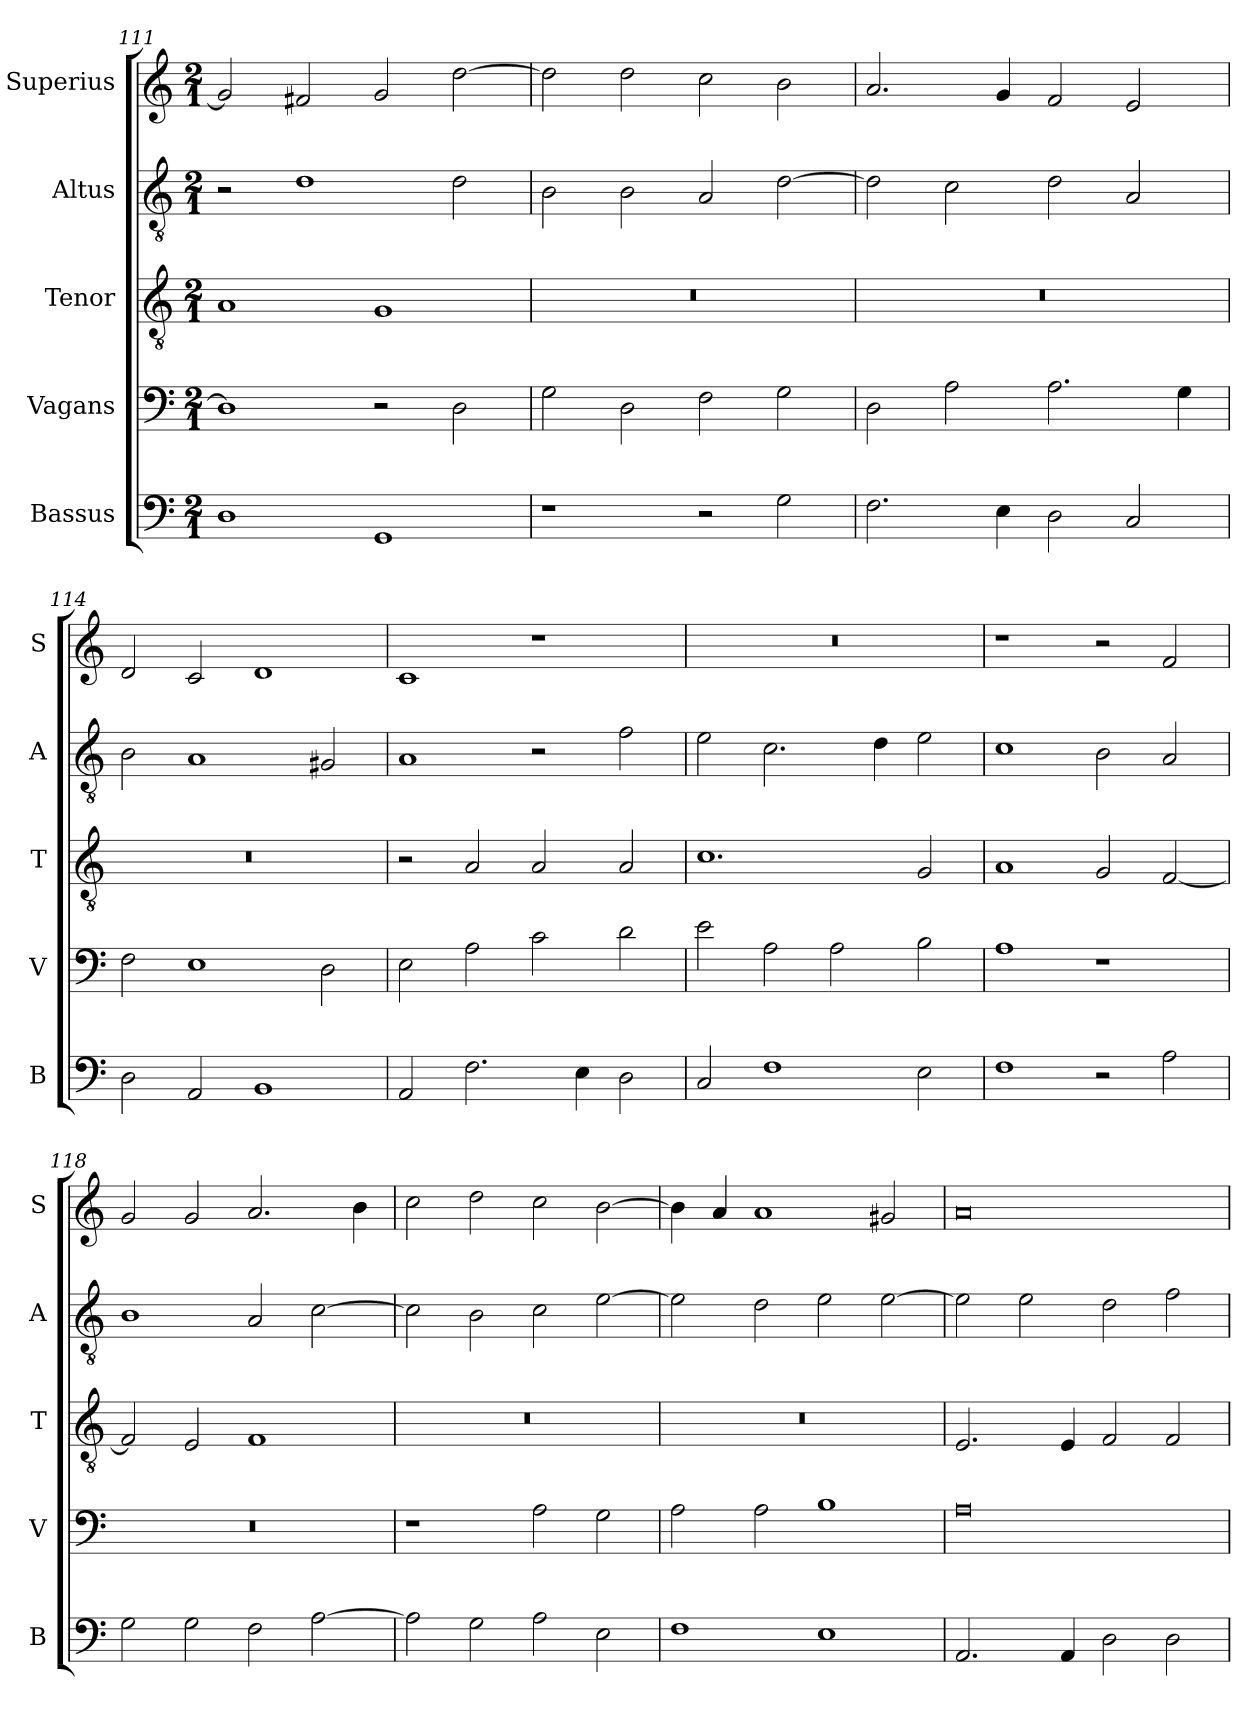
**kern	**kern	**kern	**kern	**kern
*part5	*part4	*part3	*part2	*part1
*staff5	*staff4	*staff3	*staff2	*staff1
*I"Bassus	*I"Vagans	*I"Tenor	*I"Altus	*I"Superius
*I'B	*I'V	*I'T	*I'A	*I'S
*clefF4	*clefF4	*clefGv2	*clefGv2	*clefG2
*k[]	*k[]	*k[]	*k[]	*k[]
*M2/1	*M2/1	*M2/1	*M2/1	*M2/1
=111	=111	=111	=111	=111
1D	1D]	1A	2r	2g/]
.	.	.	1d	2f#X/
1GG	2r	1G	.	2g/
.	2D\	.	2d\	[2dd\
=112	=112	=112	=112	=112
1r	2G\	0r	2B\	2dd\]
.	2D\	.	2B\	2dd\
2r	2F\	.	2A/	2cc\
2G\	2G\	.	[2d\	2b\
=113	=113	=113	=113	=113
2.F\	2D\	0r	2d\]	2.a/
.	2A\	.	2c\	.
4E\	.	.	.	4g/
2D\	2.A\	.	2d\	2f/
2C/	.	.	2A/	2e/
.	4G\	.	.	.
=114	=114	=114	=114	=114
2D\	2F\	0r	2B\	2d/
2AA/	1E	.	1A	2c/
1BB	.	.	.	1d
.	2D\	.	2G#X/	.
=115	=115	=115	=115	=115
2AA/	2E\	2r	1A	1c
2.F\	2A\	2A/	.	.
.	2c\	2A/	2r	1r
4E\	.	.	.	.
2D\	2d\	2A/	2f\	.
=116	=116	=116	=116	=116
2C/	2e\	1.c	2e\	0r
1F	2A\	.	2.c\	.
.	2A\	.	.	.
.	.	.	4d\	.
2E\	2B\	2G/	2e\	.
=117	=117	=117	=117	=117
1F	1A	1A	1c	1r
2r	1r	2G/	2B\	2r
2A\	.	[2F/	2A/	2f/
=118	=118	=118	=118	=118
2G\	0r	2F/]	1B	2g/
2G\	.	2E/	.	2g/
2F\	.	1F	2A/	2.a/
[2A\	.	.	[2c\	.
.	.	.	.	4b\
=119	=119	=119	=119	=119
2A\]	1r	0r	2c\]	2cc\
2G\	.	.	2B\	2dd\
2A\	2A\	.	2c\	2cc\
2E\	2G\	.	[2e\	[2b\
=120	=120	=120	=120	=120
1F	2A\	0r	2e\]	4b\]
.	.	.	.	4a/
.	2A\	.	2d\	1a
1E	1B	.	2e\	.
.	.	.	[2e\	2g#X/
=121	=121	=121	=121	=121
2.AA/	0A	2.E/	2e\]	0a
.	.	.	2e\	.
4AA/	.	4E/	.	.
2D\	.	2F/	2d\	.
2D\	.	2F/	2f\	.
=	=	=	=	=
*-	*-	*-	*-	*-
